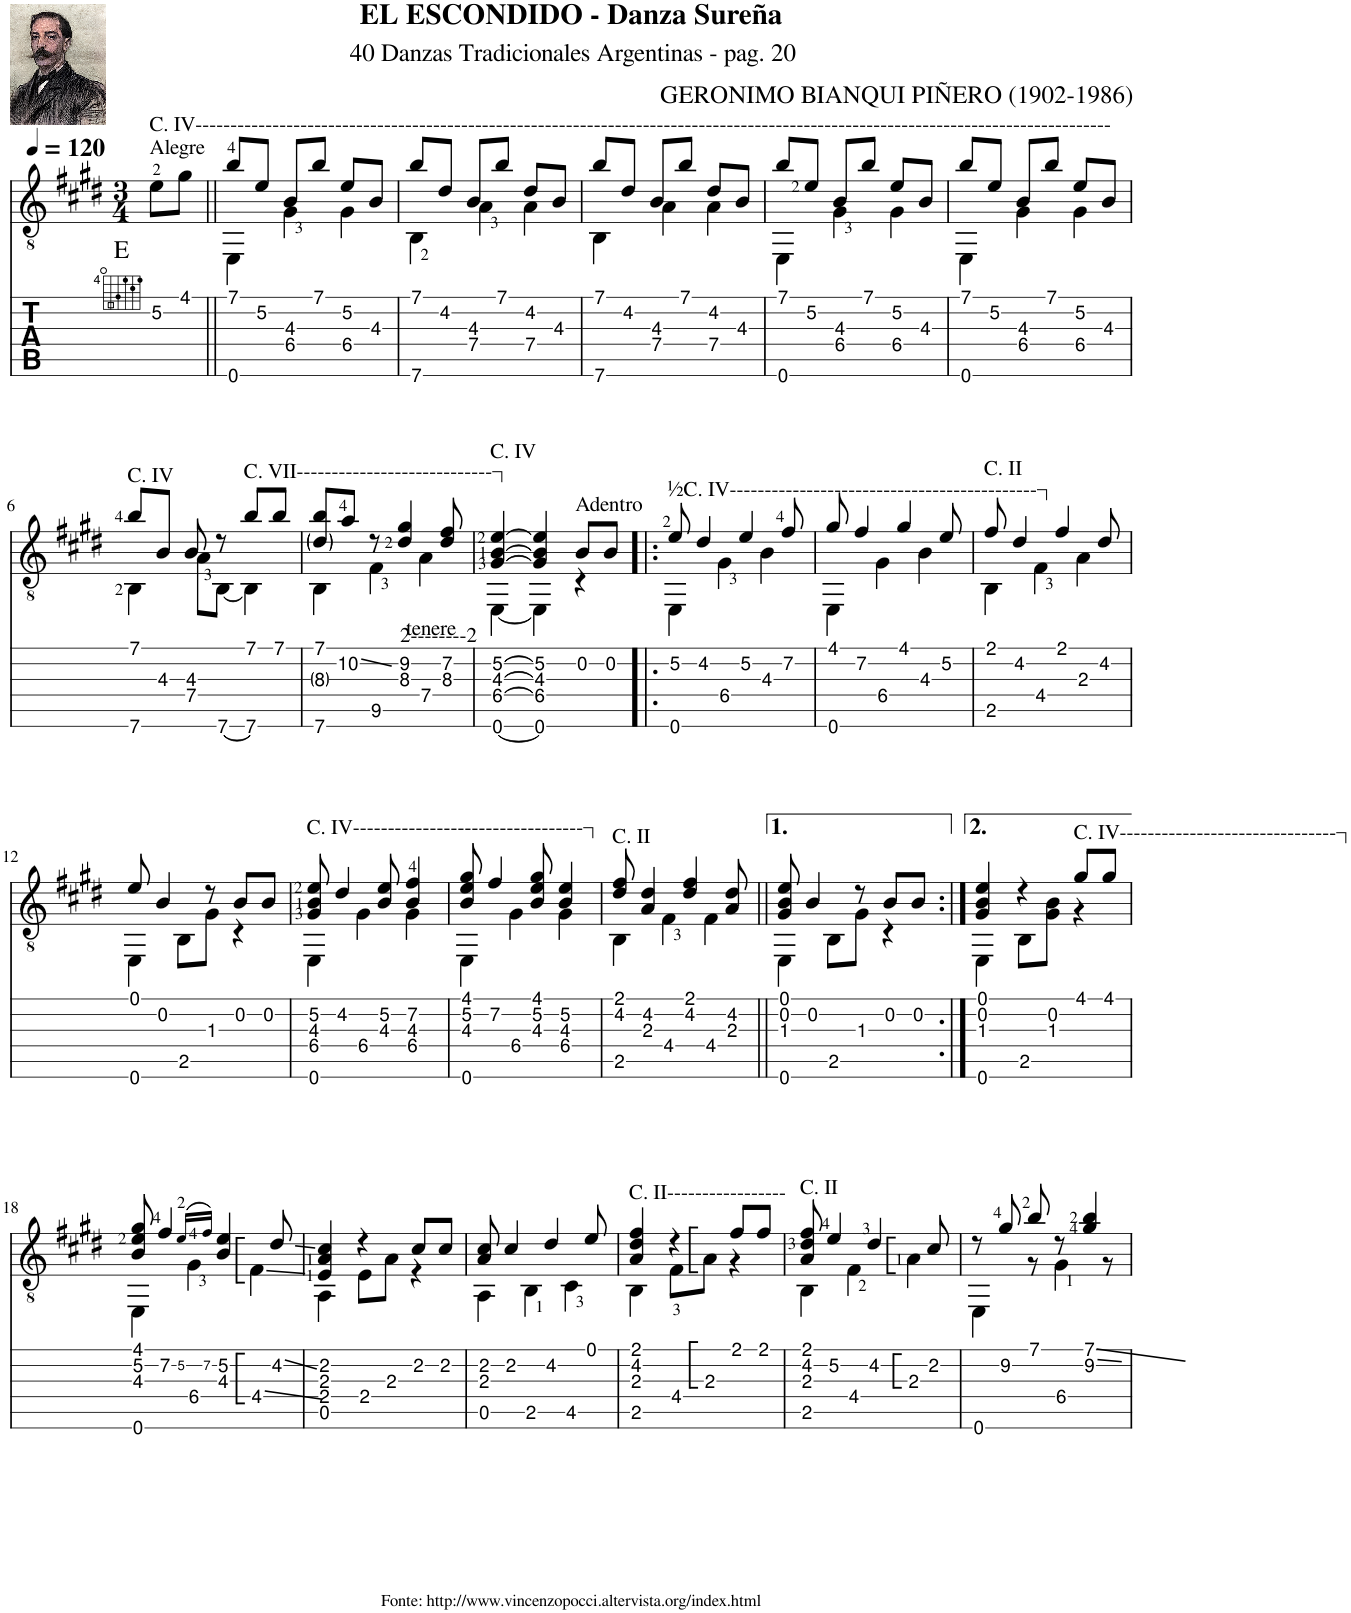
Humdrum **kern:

**kern	**kern	**harte
*part1	*part1	*part1
*staff2	*staff1	*
*I"Guitar	*	*
*I'Guit.	*	*
*stria6	*	*
*	*clefGv2	*
*k[f#c#g#d#]	*k[f#c#g#d#]	*
*M3/4	*M3/4	*
*MM120	*MM120	*
=	=	=
!	!LO:TX:a:t=Alegre	!
!	!LO:TX:a:t=C. IV-----------------------------------------------------------------------------------------------------------------------------------	!
8eL	8e\L	E:maj
8g#J	8g#\J	.
=1||	=1||	=1||
*^	*^	*
8bL	4EE	8b/L	4EE\	.
8eJ	.	8e/J	.	.
8BL	4G#	8B/L	4G#\	.
8bJ	.	8b/J	.	.
8eL	4G#	8e/L	4G#\	.
8BJ	.	8B/J	.	.
=2	=2	=2	=2	=2
8bL	4BB	8b/L	4BB\	.
8d#J	.	8d#/J	.	.
8BL	4A	8B/L	4A\	.
8bJ	.	8b/J	.	.
8d#L	4A	8d#/L	4A\	.
8BJ	.	8B/J	.	.
=3	=3	=3	=3	=3
8bL	4BB	8b/L	4BB\	.
8d#J	.	8d#/J	.	.
8BL	4A	8B/L	4A\	.
8bJ	.	8b/J	.	.
8d#L	4A	8d#/L	4A\	.
8BJ	.	8B/J	.	.
=4	=4	=4	=4	=4
8bL	4EE	8b/L	4EE\	.
8eJ	.	8e/J	.	.
8BL	4G#	8B/L	4G#\	.
8bJ	.	8b/J	.	.
8eL	4G#	8e/L	4G#\	.
8BJ	.	8B/J	.	.
=5	=5	=5	=5	=5
8bL	4EE	8b/L	4EE\	.
8eJ	.	8e/J	.	.
8BL	4G#	8B/L	4G#\	.
8bJ	.	8b/J	.	.
8eL	4G#	8e/L	4G#\	.
8BJ	.	8B/J	.	.
!!LO:LB:g=z	!!
=6	=6	=6	=6	=6
!	!	!LO:TX:a:t=C. IV	!	!
8bL	4BB	8b/L	4BB\	.
8BJ	.	8B/J	.	.
8B	8AL	8B/	8A\L	.
8r	[8BBJ	8r	[8BB\J	.
!	!	!LO:TX:a:t=C. VII----------------------------┐	!	!
8bL	4BB]	8b/L	4BB\]	.
8bJ	.	8b/J	.	.
=7	=7	=7	=7	=7
8d#\ 8b\L	4BB	8d#/ 8b/L	4BB\	.
8aJ	.	8a/J	.	.
8r	4F#	8r	4F#\	.
!LO:TX:a:t=2--------2	!	!	!	!
4d# 4g#	.	4d#/ 4g#/	.	.
!	!LO:TX:a:t=tenere	!	!	!
.	4A	.	4A\	.
8d# 8f#	.	8d#/ 8f#/	.	.
=8	=8	=8	=8	=8
!	!	!LO:TX:a:t=C. IV	!	!
[4G# [4B [4e	[4EE	[4G#/ [4B/ [4e/	[4EE\	.
4G#] 4B] 4e]	4EE]	4G#/] 4B/] 4e/]	4EE\]	.
!	!	!LO:TX:a:t=Adentro	!	!
8BL	4r	8B/L	4r	.
8BJ	.	8B/J	.	.
=9!|:	=9!|:	=9!|:	=9!|:	=9!|:
!	!	!LO:TX:a:t=½C. IV--------------------------------------------┐	!	!
8e	4EE	8e/	4EE\	.
4d#	.	4d#/	.	.
.	4G#	.	4G#\	.
4e	.	4e/	.	.
.	4B	.	4B\	.
8f#	.	8f#/	.	.
=10	=10	=10	=10	=10
8g#	4EE	8g#/	4EE\	.
4f#	.	4f#/	.	.
.	4G#	.	4G#\	.
4g#	.	4g#/	.	.
.	4B	.	4B\	.
8e	.	8e/	.	.
=11	=11	=11	=11	=11
!	!	!LO:TX:a:t=C. II	!	!
8f#	4BB	8f#/	4BB\	.
4d#	.	4d#/	.	.
.	4F#	.	4F#\	.
4f#	.	4f#/	.	.
.	4A	.	4A\	.
8d#	.	8d#/	.	.
!!LO:LB:g=z	!!
=12	=12	=12	=12	=12
8e	4EE	8e/	4EE\	.
4B	.	4B/	.	.
.	8BBL	.	8BB\L	.
8r	8G#J	8r	8G#\J	.
8BL	4r	8B/L	4r	.
8BJ	.	8B/J	.	.
=13	=13	=13	=13	=13
!	!	!LO:TX:a:t=C. IV---------------------------------┐	!	!
8G# 8B 8e	4EE	8G#/ 8B/ 8e/	4EE\	.
4d#	.	4d#/	.	.
.	4G#	.	4G#\	.
8B 8e	.	8B/ 8e/	.	.
4B 4f#	4G#	4B/ 4f#/	4G#\	.
=14	=14	=14	=14	=14
8B 8e 8g#	4EE	8B/ 8e/ 8g#/	4EE\	.
4f#	.	4f#/	.	.
.	4G#	.	4G#\	.
8B 8e 8g#	.	8B/ 8e/ 8g#/	.	.
4B 4e	4G#	4B/ 4e/	4G#\	.
=15	=15	=15	=15	=15
!	!	!LO:TX:a:t=C. II	!	!
8d# 8f#	4BB	8d#/ 8f#/	4BB\	.
4A 4d#	.	4A/ 4d#/	.	.
.	4F#	.	4F#\	.
4d# 4f#	.	4d#/ 4f#/	.	.
.	4F#	.	4F#\	.
8A 8d#	.	8A/ 8d#/	.	.
=16||	=16||	=16||	=16||	=16||
8G# 8B 8e	4EE	8G#/ 8B/ 8e/	4EE\	.
4B	.	4B/	.	.
.	8BBL	.	8BB\L	.
8r	8G#J	8r	8G#\J	.
8BL	4r	8B/L	4r	.
8BJ	.	8B/J	.	.
=17:|!	=17:|!	=17:|!	=17:|!	=17:|!
4G# 4B 4e	4EE	4G#/ 4B/ 4e/	4EE\	.
4r	8BBL	4r	8BB\L	.
.	8G#\ 8B\J	.	8G#\ 8B\J	.
!	!	!LO:TX:a:t=C. IV-------------------------------┐	!	!
8g#L	4r	8g#/L	4r	.
8g#J	.	8g#/J	.	.
!!LO:LB:g=z	!!
=18	=18	=18	=18	=18
8B 8e 8g#	4EE	8B/ 8e/ 8g#/	4EE\	.
4f#	.	4f#/	.	.
.	4G#	.	4G#\	.
qe	.	(16qe/LL	.	.
qf#	.	16qf#/JJ)	.	.
4B 4e	.	4B/ 4e/	.	.
.	4F#	.	4F#\	.
8d#	.	8d#/	.	.
=19	=19	=19	=19	=19
4E 4A 4c#	4AA	4E/ 4A/ 4c#/	4AA\	.
4r	8EL	4r	8E\L	.
.	8AJ	.	8A\J	.
8c#L	4r	8c#/L	4r	.
8c#J	.	8c#/J	.	.
=20	=20	=20	=20	=20
8A 8c#	4AA	8A/ 8c#/	4AA\	.
4c#	.	4c#/	.	.
.	4BB	.	4BB\	.
4d#	.	4d#/	.	.
.	4C#	.	4C#\	.
8e	.	8e/	.	.
=21	=21	=21	=21	=21
!	!	!LO:TX:a:t=C. II-----------------	!	!
4A 4d# 4f#	4BB	4A/ 4d#/ 4f#/	4BB\	.
4r	8F#L	4r	8F#\L	.
.	8AJ	.	8A\J	.
8f#L	4r	8f#/L	4r	.
8f#J	.	8f#/J	.	.
=22	=22	=22	=22	=22
!	!	!LO:TX:a:t=C. II	!	!
8A 8d# 8f#	4BB	8A/ 8d#/ 8f#/	4BB\	.
4e	.	4e/	.	.
.	4F#	.	4F#\	.
4d#	.	4d#/	.	.
.	4A	.	4A\	.
8c#	.	8c#/	.	.
=23	=23	=23	=23	=23
8r	4EE	8r	4EE\	.
8g#	.	8g#/	.	.
8b	8r	8b/	8r	.
8r	4G#	8r	4G#\	.
4g# 4b	.	4g#/ 4b/	.	.
.	8r	.	8r	.
*v	*v	*	*	*
*	*v	*v	*
=	=	=
*-	*-	*-
